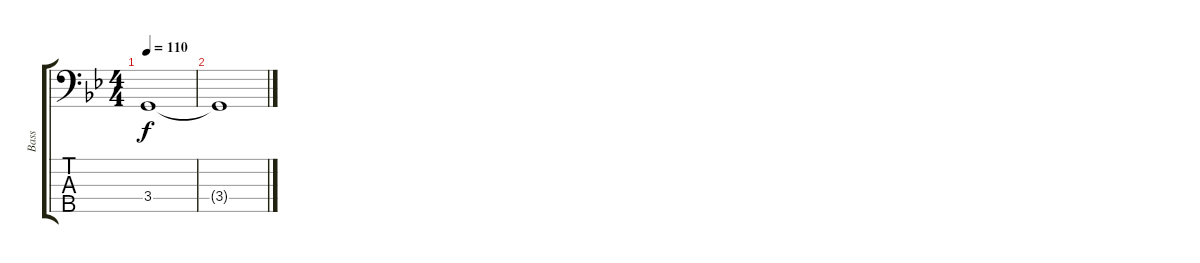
\track ("Bass" "Bass") {instrument electricbassfinger}
\staff {score tabs}
\tuning (G2 D2 A1 E1 Bb0) {hide}
\ts (4 4)
\tempo 110
\clef f4
\ks gminor
3.4.1{dy f} |
3.4{t}.1
